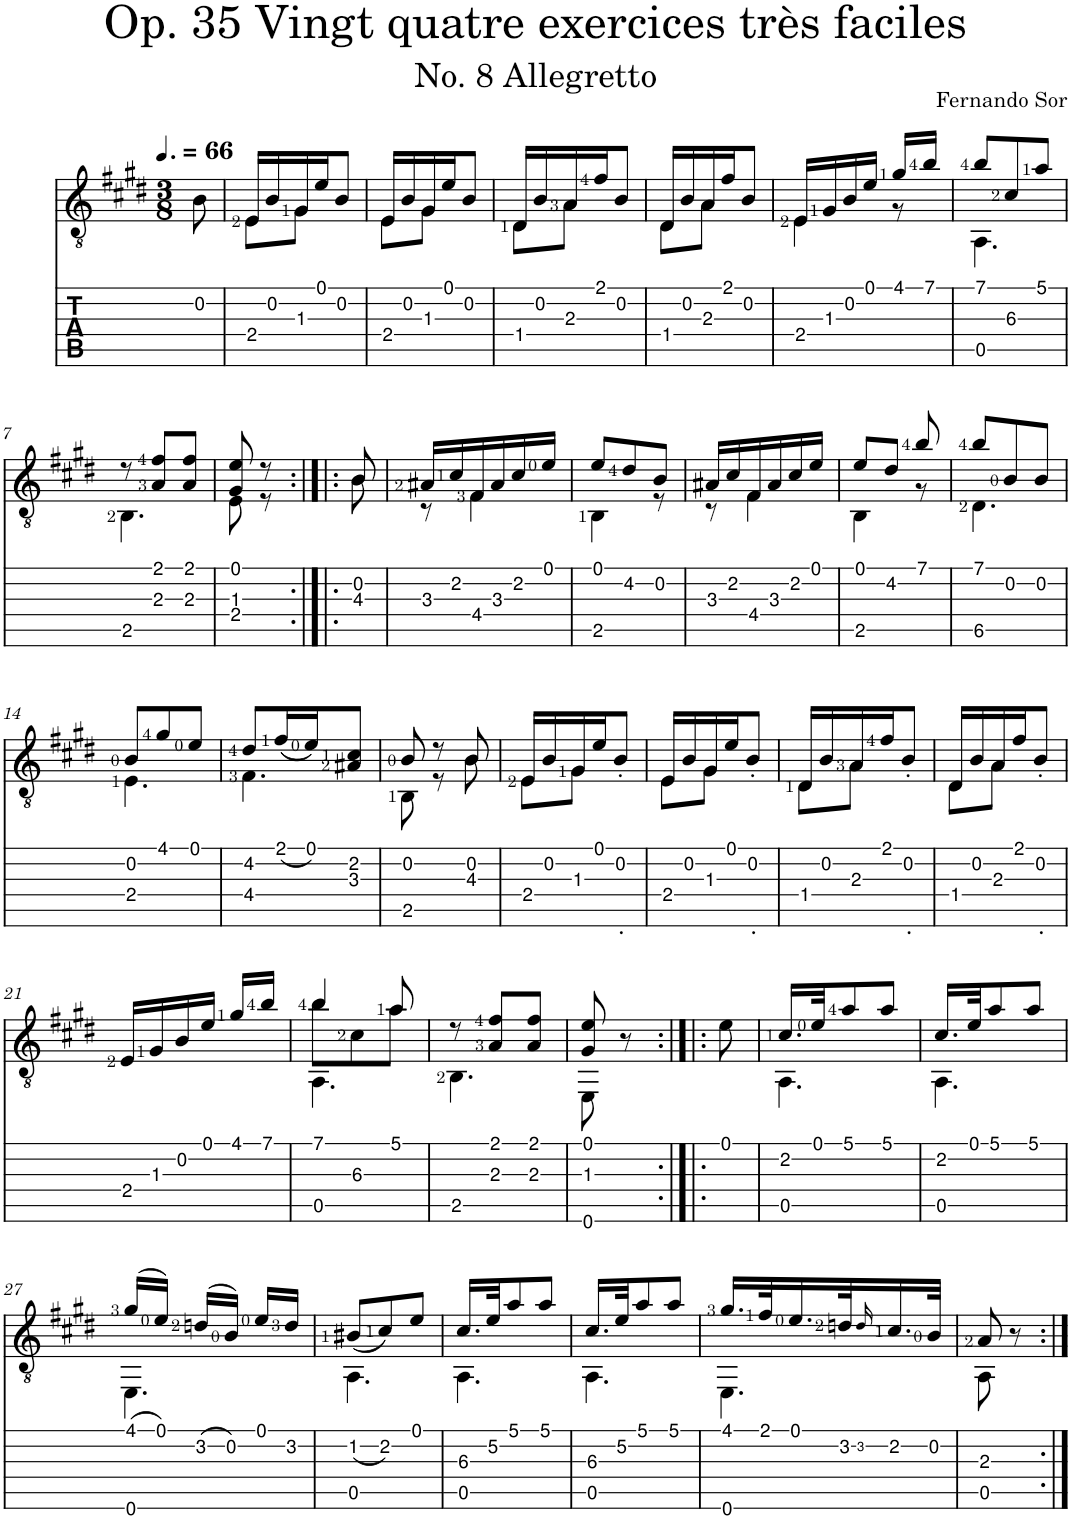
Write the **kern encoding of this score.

**kern	**kern
*part1	*part1
*staff2	*staff1
*I"Classical Guitar	*
*stria6	*
*	*clefGv2
*k[f#c#g#d#]	*k[f#c#g#d#]
*E:	*E:
*M3/8	*M3/8
*MM99	*MM99
=	=
8B	8B\
=1	=1
*^	*^
16ELL	8EL	16E/LL	8E\L
16B	.	16B/	.
16G#	8G#J	16G#/	8G#\J
16eJ	.	16e/J	.
8BJ	8r	8B/J	8ryy
=2	=2	=2	=2
16ELL	8EL	16E/LL	8E\L
16B	.	16B/	.
16G#	8G#J	16G#/	8G#\J
16eJ	.	16e/J	.
8BJ	8r	8B/J	8ryy
=3	=3	=3	=3
16D#LL	8D#L	16D#/LL	8D#\L
16B	.	16B/	.
16A	8AJ	16A/	8A\J
16f#J	.	16f#/J	.
8BJ	8r	8B/J	8ryy
=4	=4	=4	=4
16D#LL	8D#L	16D#/LL	8D#\L
16B	.	16B/	.
16A	8AJ	16A/	8A\J
16f#J	.	16f#/J	.
8BJ	8r	8B/J	8ryy
=5	=5	=5	=5
16ELL	4E	16E/LL	4E\
16G#	.	16G#/	.
16B	.	16B/	.
16e	.	16e/JJ	.
16g#	8r	16g#/LL	8r
16bJJ	.	16b/JJ	.
=6	=6	=6	=6
8bL	4.AA	8b/L	4.AA\
8c#	.	8c#/	.
8aJ	.	8a/J	.
!!LO:LB:g=z	!!
=7	=7	=7	=7
8r	4.BB	8r	4.BB\
8A\ 8f#\L	.	8A/ 8f#/L	.
8A\ 8f#\J	.	8A/ 8f#/J	.
=8	=8	=8	=8
8G# 8e	8E	8G#/ 8e/	8E\
8r	8r	8r	8r
=8X1:|!|:	=8X1:|!|:	=8X1:|!|:	=8X1:|!|:
8B	8B	8B/	8B\
=9	=9	=9	=9
16A#XLL	8r	16A#X/LL	8r
16c#	.	16c#/	.
16F#	4F#	16F#/	4F#\
16A#	.	16A#/	.
16c#	.	16c#/	.
16eJJ	.	16e/JJ	.
=10	=10	=10	=10
8eL	4BB	8e/L	4BB\
8d#	.	8d#/	.
8BJ	8r	8B/J	8r
=11	=11	=11	=11
16A#XLL	8r	16A#X/LL	8r
16c#	.	16c#/	.
16F#	4F#	16F#/	4F#\
16A#	.	16A#/	.
16c#	.	16c#/	.
16eJJ	.	16e/JJ	.
=12	=12	=12	=12
8eL	4BB	8e/L	4BB\
8d#	.	8d#/J	.
8bJ	8r	8b/	8r
=13	=13	=13	=13
8bL	4.D#	8b/L	4.D#\
8B	.	8B/	.
8BJ	.	8B/J	.
!!LO:LB:g=z	!!
=14	=14	=14	=14
8BL	4.E	8B/L	4.E\
8g#	.	8g#/	.
8eJ	.	8e/J	.
=15	=15	=15	=15
8d#L	4.F#	8d#/L	4.F#\
16f#L	.	(<16f#/L	.
16eJ	.	16e/J)	.
8A#X\ 8c#\J	.	8A#X/ 8c#/J	.
=16	=16	=16	=16
8B	8BB	8B/	8BB\
8r	8r	8r	8r
8B	8B	8B/	8B\
=17	=17	=17	=17
16ELL	8EL	16E/LL	8E\L
16B	.	16B/	.
16G#	8G#J	16G#/	8G#\J
16eJ	.	16e/J	.
8B'J	8r	8B'/J	8ryy
=18	=18	=18	=18
16ELL	8EL	16E/LL	8E\L
16B	.	16B/	.
16G#	8G#J	16G#/	8G#\J
16eJ	.	16e/J	.
8B'J	8r	8B'/J	8ryy
=19	=19	=19	=19
16D#LL	8D#L	16D#/LL	8D#\L
16B	.	16B/	.
16A	8AJ	16A/	8A\J
16f#J	.	16f#/J	.
8B'J	8r	8B'/J	8ryy
=20	=20	=20	=20
16D#LL	8D#L	16D#/LL	8D#\L
16B	.	16B/	.
16A	8AJ	16A/	8A\J
16f#J	.	16f#/J	.
8B'J	8r	8B'/J	8ryy
*v	*v	*	*
*	*v	*v
!!LO:LB:g=z
=21	=21
16ELL	16E/LL
16G#	16G#/
16B	16B/
16e	16e/JJ
16g#	16g#/LL
16bJJ	16b/JJ
=22	=22
*^	*^
*	*^	*	*^
4b	4.AA	8bL	4b/	4.AA\	8b\L
.	.	8c#	.	.	8c#\
8a	.	8aJ	8a/	.	8a\J
*	*v	*v	*	*	*
*	*	*	*v	*v
=23	=23	=23	=23
8r	4.BB	8r	4.BB\
8A\ 8f#\L	.	8A/ 8f#/L	.
8A\ 8f#\J	.	8A/ 8f#/J	.
=24	=24	=24	=24
8G# 8e	8EE	8G#/ 8e/	8EE\
8r	8r	8r	8ryy
*v	*v	*	*
*	*v	*v
=24X2:|!|:	=24X2:|!|:
8e	8e\
=25	=25
*^	*^
16.c#LL	4.AA	16.c#/LL	4.AA\
32eJk	.	32e/JK	.
8a	.	8a/	.
8aJ	.	8a/J	.
=26	=26	=26	=26
16.c#LL	4.AA	16.c#/LL	4.AA\
32eJk	.	32e/JK	.
8a	.	8a/	.
8aJ	.	8a/J	.
!!LO:LB:g=z	!!
=27	=27	=27	=27
16g#LL	4.EE	(>16g#/LL	4.EE\
16e	.	16e/JJ)	.
16dn	.	(>16dn/LL	.
16B	.	16B/JJ)	.
16e	.	16e/LL	.
16dJJ	.	16d/JJ	.
=28	=28	=28	=28
8B#XL	4.AA	(<8B#X/L	4.AA\
8c#	.	8c#/)	.
8eJ	.	8e/J	.
=29	=29	=29	=29
16.c#LL	4.AA	16.c#/LL	4.AA\
32eJk	.	32e/JK	.
8a	.	8a/	.
8aJ	.	8a/J	.
=30	=30	=30	=30
16.c#LL	4.AA	16.c#/LL	4.AA\
32eJk	.	32e/JK	.
8a	.	8a/	.
8aJ	.	8a/J	.
=31	=31	=31	=31
16.g#LL	4.EE	16.g#/LL	4.EE\
32f#K	.	32f#/K	.
16.e	.	16.e/	.
32dnK	.	32dn/K	.
qd	.	16qd/	.
16.c#	.	16.c#/	.
32BJJk	.	32B/JJk	.
=32	=32	=32	=32
8A	8AA	8A/	8AA\
8r	8r	8r	8ryy
*v	*v	*	*
*	*v	*v
=:|!	=:|!
*-	*-
